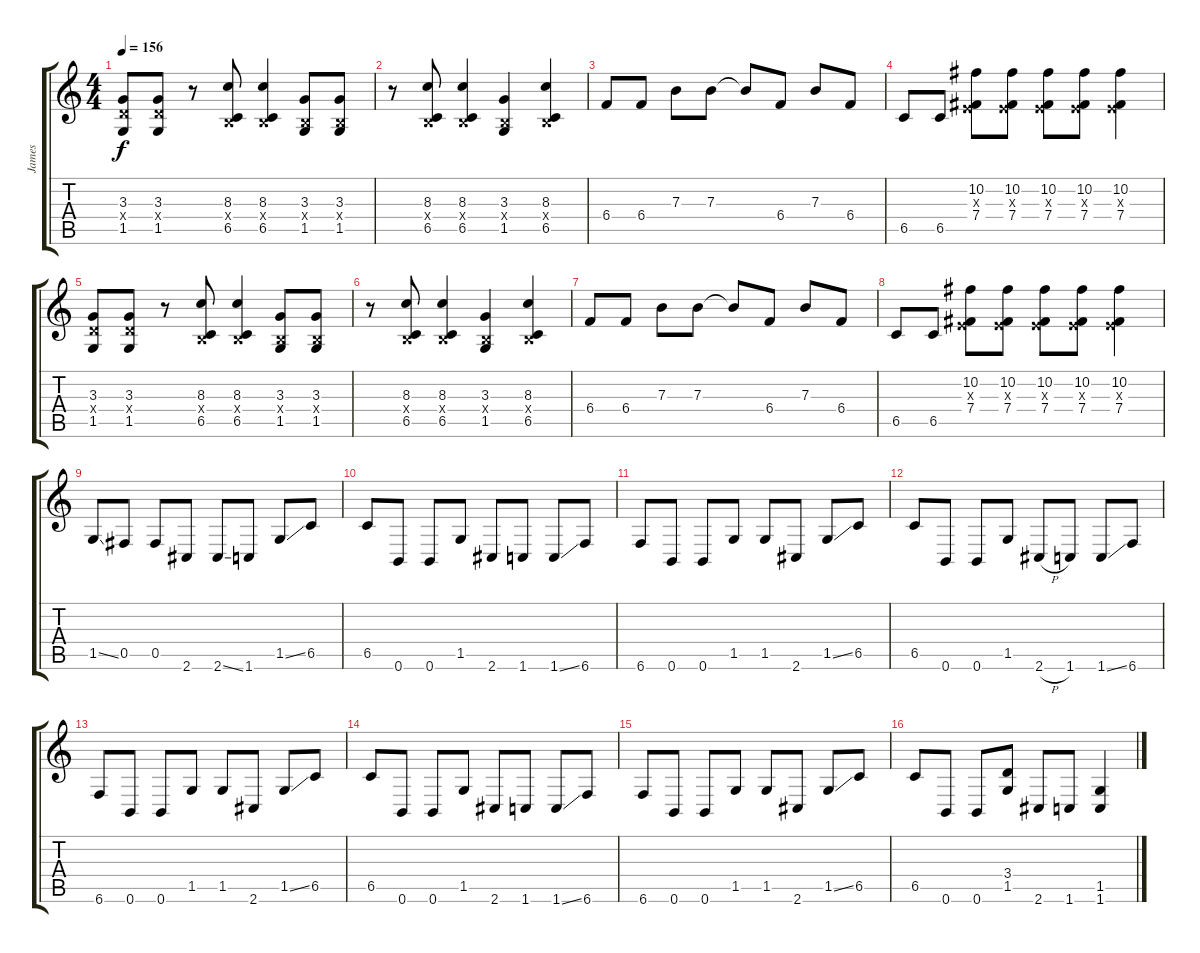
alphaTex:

\track ("James" "James") {instrument distortionguitar}
\staff {score tabs}
\tuning (Db4 Ab3 E3 B2 Gb2 B1) {hide}
\ts (4 4)
\tempo 156
\clef g2
\ks c
(3.3 3.4{x} 1.5).8{dy f} (3.3 3.4{x} 1.5).8 r.8 (8.3 0.4{x} 6.5).8 (8.3 0.4{x} 6.5).4 (3.3 0.4{x} 1.5).8 (3.3 0.4{x} 1.5).8 |
r.8 (8.3 0.4{x} 6.5).8 (8.3 0.4{x} 6.5).4 (3.3 0.4{x} 1.5).4 (8.3 0.4{x} 6.5).4 |
6.4.8 6.4.8 7.3.8 7.3.8 7.3{t}.8 6.4.8 7.3.8 6.4.8 |
6.5.8 6.5.8 (10.2 0.3{x} 7.4).8 (10.2 0.3{x} 7.4).8 (10.2 0.3{x} 7.4).8 (10.2 0.3{x} 7.4).8 (10.2 0.3{x} 7.4).4 |
(3.3 3.4{x} 1.5).8 (3.3 3.4{x} 1.5).8 r.8 (8.3 0.4{x} 6.5).8 (8.3 0.4{x} 6.5).4 (3.3 0.4{x} 1.5).8 (3.3 0.4{x} 1.5).8 |
r.8 (8.3 0.4{x} 6.5).8 (8.3 0.4{x} 6.5).4 (3.3 0.4{x} 1.5).4 (8.3 0.4{x} 6.5).4 |
6.4.8 6.4.8 7.3.8 7.3.8 7.3{t}.8 6.4.8 7.3.8 6.4.8 |
6.5.8 6.5.8 (10.2 0.3{x} 7.4).8 (10.2 0.3{x} 7.4).8 (10.2 0.3{x} 7.4).8 (10.2 0.3{x} 7.4).8 (10.2 0.3{x} 7.4).4 |
1.5{ss}.8 0.5.8 0.5.8 2.6.8 2.6{ss}.8 1.6.8 1.5{ss}.8 6.5.8 |
6.5.8 0.6.8 0.6.8 1.5.8 2.6.8 1.6.8 1.6{ss}.8 6.6.8 |
6.6.8 0.6.8 0.6.8 1.5.8 1.5.8 2.6.8 1.5{ss}.8 6.5.8 |
6.5.8 0.6.8 0.6.8 1.5.8 2.6{h}.8 1.6.8 1.6{ss}.8 6.6.8 |
6.6.8 0.6.8 0.6.8 1.5.8 1.5.8 2.6.8 1.5{ss}.8 6.5.8 |
6.5.8 0.6.8 0.6.8 1.5.8 2.6.8 1.6.8 1.6{ss}.8 6.6.8 |
6.6.8 0.6.8 0.6.8 1.5.8 1.5.8 2.6.8 1.5{ss}.8 6.5.8 |
6.5.8 0.6.8 0.6.8 (3.4 1.5).8 2.6.8 1.6.8 (1.5 1.6).4
